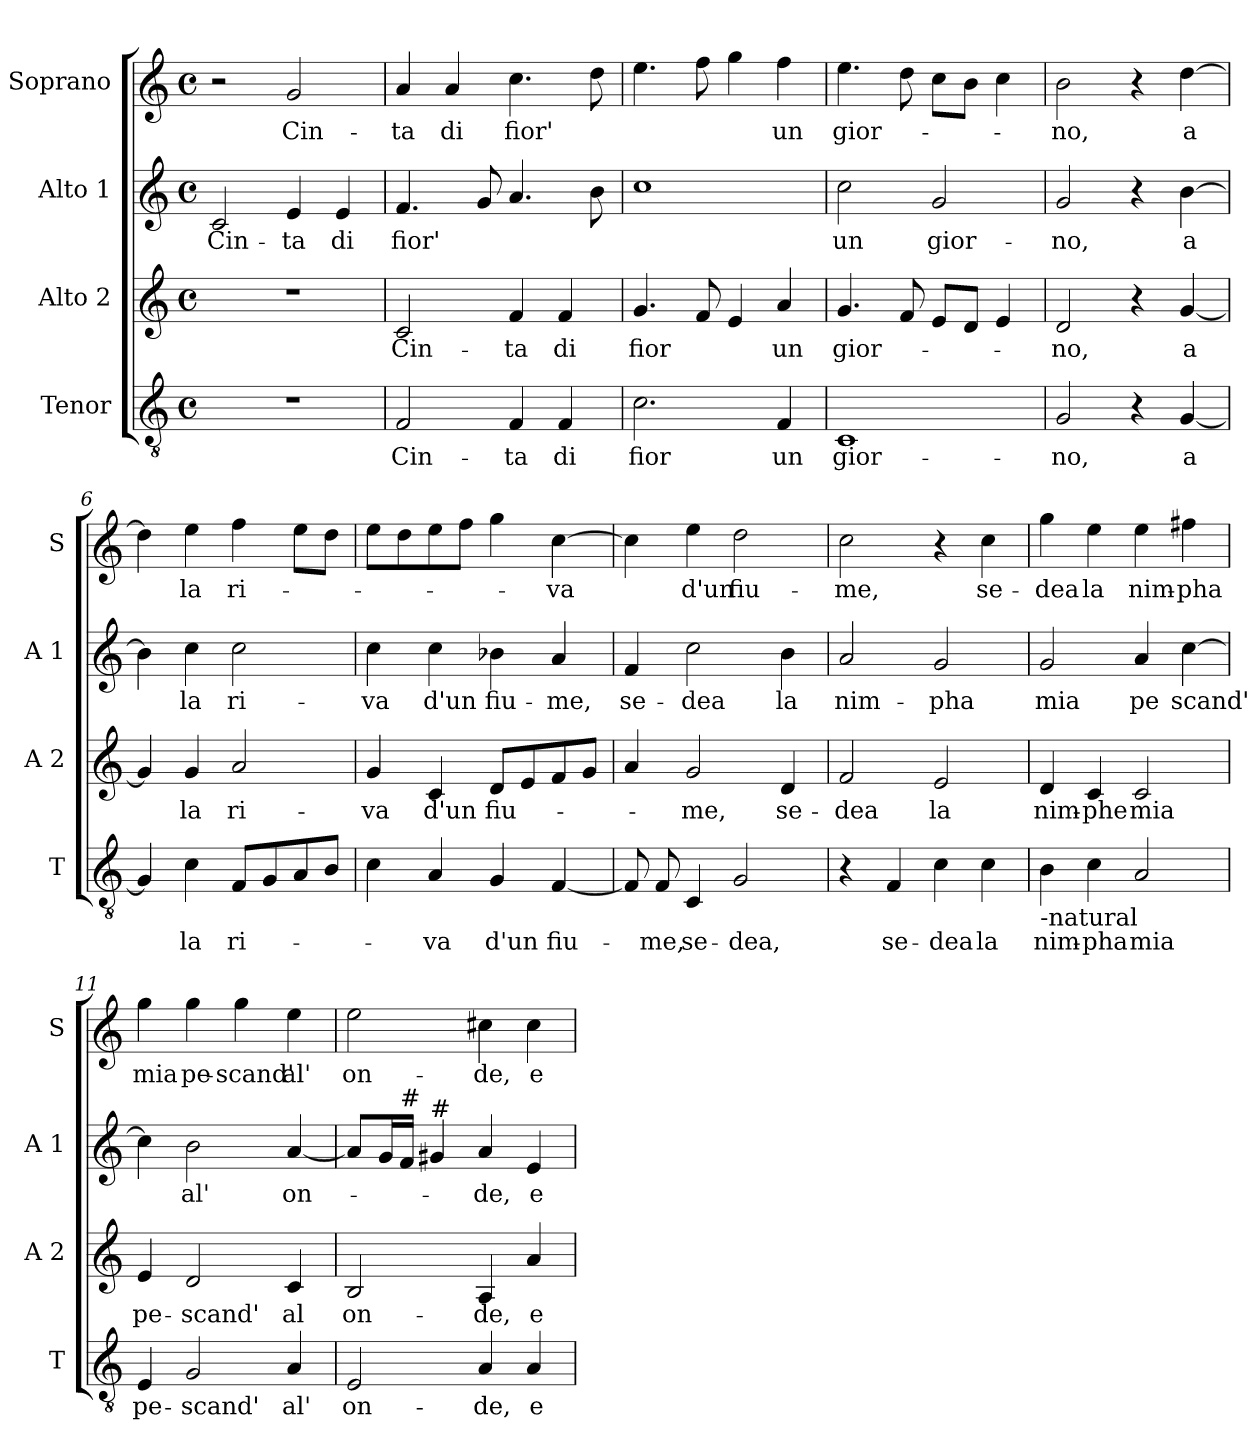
**kern	**text	**kern	**text	**kern	**text	**kern	**text
*part4	*part4	*part3	*part3	*part2	*part2	*part1	*part1
*staff4	*staff4	*staff3	*staff3	*staff2	*staff2	*staff1	*staff1
*I"Tenor	*	*I"Alto 2	*	*I"Alto 1	*	*I"Soprano	*
*I'T	*	*I'A 2	*	*I'A 1	*	*I'S	*
*clefGv2	*	*clefG2	*	*clefG2	*	*clefG2	*
*k[]	*	*k[]	*	*k[]	*	*k[]	*
*C:	*	*C:	*	*C:	*	*C:	*
*M4/4	*	*M4/4	*	*M4/4	*	*M4/4	*
*met(c)	*	*met(c)	*	*met(c)	*	*met(c)	*
=1	=1	=1	=1	=1	=1	=1	=1
!	!	!	!	!	!LO:LY:b	!	!
1r	.	1r	.	2c/	Cin-	2r	.
!	!	!	!	!	!LO:LY:b	!	!LO:LY:b
.	.	.	.	4e/	-ta	2g/	Cin-
!	!	!	!	!	!LO:LY:b	!	!
.	.	.	.	4e/	di	.	.
=2	=2	=2	=2	=2	=2	=2	=2
!	!LO:LY:b	!	!LO:LY:b	!	!LO:LY:b	!	!LO:LY:b
2F/	Cin-	2c/	Cin-	4.f/	fior'	4a/	-ta
!	!	!	!	!	!	!	!LO:LY:b
.	.	.	.	.	.	4a/	di
.	.	.	.	8g/	.	.	.
!	!LO:LY:b	!	!LO:LY:b	!	!	!	!LO:LY:b
4F/	-ta	4f/	-ta	4.a/	.	4.cc\	fior'
!	!LO:LY:b	!	!LO:LY:b	!	!	!	!
4F/	di	4f/	di	.	.	.	.
.	.	.	.	8b\	.	8dd\	.
=3	=3	=3	=3	=3	=3	=3	=3
!	!LO:LY:b	!	!LO:LY:b	!	!	!	!
2.c\	fior	4.g/	fior	1cc	.	4.ee\	.
.	.	8f/	.	.	.	8ff\	.
.	.	4e/	.	.	.	4gg\	.
!	!LO:LY:b	!	!LO:LY:b	!	!	!	!LO:LY:b
4F/	un	4a/	un	.	.	4ff\	un
=4	=4	=4	=4	=4	=4	=4	=4
!	!LO:LY:b	!	!LO:LY:b	!	!LO:LY:b	!	!LO:LY:b
1C	gior-	4.g/	gior-	2cc\	un	4.ee\	gior-
.	.	8f/	.	.	.	8dd\	.
!	!	!	!	!	!LO:LY:b	!	!
.	.	8e/L	.	2g/	gior-	8cc\L	.
.	.	8d/J	.	.	.	8b\J	.
.	.	4e/	.	.	.	4cc\	.
=5	=5	=5	=5	=5	=5	=5	=5
!	!LO:LY:b	!	!LO:LY:b	!	!LO:LY:b	!	!LO:LY:b
2G/	-no,	2d/	-no,	2g/	-no,	2b\	-no,
4r	.	4r	.	4r	.	4r	.
!	!LO:LY:b	!	!LO:LY:b	!	!LO:LY:b	!	!LO:LY:b
[4G/	a	[4g/	a	[4b\	a	[4dd\	a
!!LO:LB:g=z
=6	=6	=6	=6	=6	=6	=6	=6
4G/]	.	4g/]	.	4b\]	.	4dd\]	.
!	!LO:LY:b	!	!LO:LY:b	!	!LO:LY:b	!	!LO:LY:b
4c\	la	4g/	la	4cc\	la	4ee\	la
!	!LO:LY:b	!	!LO:LY:b	!	!LO:LY:b	!	!LO:LY:b
8F/L	ri-	2a/	ri-	2cc\	ri-	4ff\	ri-
8G/	.	.	.	.	.	.	.
8A/	.	.	.	.	.	8ee\L	.
8B/J	.	.	.	.	.	8dd\J	.
=7	=7	=7	=7	=7	=7	=7	=7
!	!	!	!LO:LY:b	!	!LO:LY:b	!	!
4c\	.	4g/	-va	4cc\	-va	8ee\L	.
.	.	.	.	.	.	8dd\	.
!	!LO:LY:b	!	!LO:LY:b	!	!LO:LY:b	!	!
4A/	-va	4c/	d'un	4cc\	d'un	8ee\	.
.	.	.	.	.	.	8ff\J	.
!	!LO:LY:b	!	!LO:LY:b	!	!LO:LY:b	!	!
4G/	d'un	8d/L	fiu-	4b-X\	fiu-	4gg\	.
.	.	8e/	.	.	.	.	.
!	!LO:LY:b	!	!	!	!LO:LY:b	!	!LO:LY:b
[4F/	fiu-	8f/	.	4a/	-me,	[4cc\	-va
.	.	8g/J	.	.	.	.	.
=8	=8	=8	=8	=8	=8	=8	=8
!	!	!	!	!	!LO:LY:b	!	!
8F/]	.	4a/	.	4f/	se-	4cc\]	.
!	!LO:LY:b	!	!	!	!	!	!
8F/	-me,	.	.	.	.	.	.
!	!LO:LY:b	!	!LO:LY:b	!	!LO:LY:b	!	!LO:LY:b
4C/	se-	2g/	-me,	2cc\	-dea	4ee\	d'un
!	!LO:LY:b	!	!	!	!	!	!LO:LY:b
2G/	-dea,	.	.	.	.	2dd\	fiu-
!	!	!	!LO:LY:b	!	!LO:LY:b	!	!
.	.	4d/	se-	4b\	la	.	.
=9	=9	=9	=9	=9	=9	=9	=9
!	!	!	!LO:LY:b	!	!LO:LY:b	!	!LO:LY:b
4r	.	2f/	-dea	2a/	nim-	2cc\	-me,
!	!LO:LY:b	!	!	!	!	!	!
4F/	se-	.	.	.	.	.	.
!	!LO:LY:b	!	!LO:LY:b	!	!LO:LY:b	!	!
4c\	-dea	2e/	la	2g/	-pha	4r	.
!	!LO:LY:b	!	!	!	!	!	!LO:LY:b
4c\	la	.	.	.	.	4cc\	se-
=10	=10	=10	=10	=10	=10	=10	=10
!LO:TX:b:t=-natural	!	!	!	!	!	!	!
!	!LO:LY:b	!	!LO:LY:b	!	!LO:LY:b	!	!LO:LY:b
4B\	nim-	4d/	nim-	2g/	mia	4gg\	-dea
!	!LO:LY:b	!	!LO:LY:b	!	!	!	!LO:LY:b
4c\	-pha	4c/	-phe	.	.	4ee\	la
!	!LO:LY:b	!	!LO:LY:b	!	!LO:LY:b	!	!LO:LY:b
2A/	mia	2c/	mia	4a/	pe	4ee\	nim-
!	!	!	!	!	!LO:LY:b	!	!LO:LY:b
.	.	.	.	[4cc\	scand'	4ff#X\	-pha
=11	=11	=11	=11	=11	=11	=11	=11
!	!LO:LY:b	!	!LO:LY:b	!	!	!	!LO:LY:b
4E/	pe-	4e/	pe-	4cc\]	.	4gg\	mia
!	!LO:LY:b	!	!LO:LY:b	!	!LO:LY:b	!	!LO:LY:b
2G/	-scand'	2d/	-scand'	2b\	al'	4gg\	pe-
!	!	!	!	!	!	!	!LO:LY:b
.	.	.	.	.	.	4gg\	-scand'
!	!LO:LY:b	!	!LO:LY:b	!	!LO:LY:b	!	!LO:LY:b
4A/	al'	4c/	al	[4a/	on-	4ee\	al'
!!LO:LB:g=z
=12	=12	=12	=12	=12	=12	=12	=12
!	!LO:LY:b	!	!LO:LY:b	!	!	!	!LO:LY:b
2E/	on-	2B/	on-	8a/L]	.	2ee\	on-
.	.	.	.	16g/L	.	.	.
!	!	!	!	!LO:TX:a:t=#	!	!	!
.	.	.	.	16f/JJ	.	.	.
!	!	!	!	!LO:TX:a:t=#	!	!	!
.	.	.	.	4g#X/	.	.	.
!	!LO:LY:b	!	!LO:LY:b	!	!LO:LY:b	!	!LO:LY:b
4A/	-de,	4A/	-de,	4a/	-de,	4cc#X\	-de,
!	!LO:LY:b	!	!LO:LY:b	!	!LO:LY:b	!	!LO:LY:b
4A/	e	4a/	e	4e/	e	4cc#\	e
=	=	=	=	=	=	=	=
*-	*-	*-	*-	*-	*-	*-	*-
